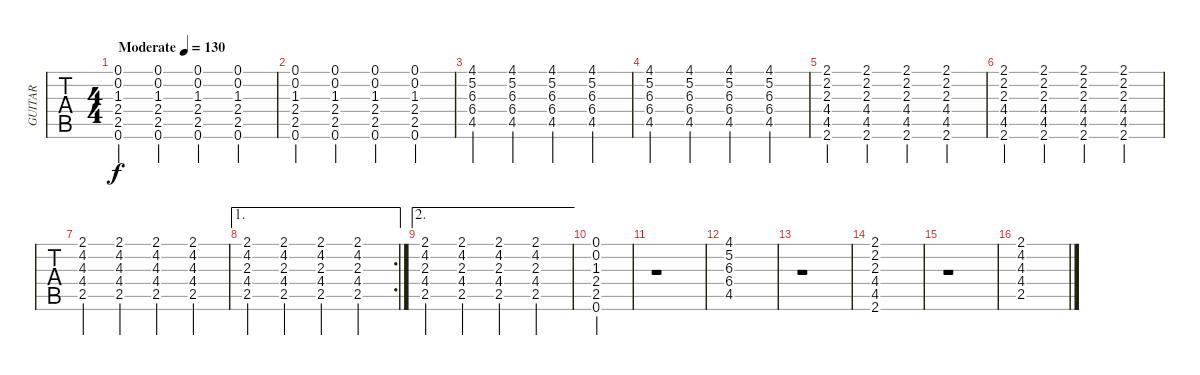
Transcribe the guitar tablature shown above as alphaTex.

\track ("GUITAR" "GUITAR") {instrument acousticguitarsteel}
\staff {tabs}
\tuning (E4 B3 G3 D3 A2 E2) {hide}
\ts (4 4)
\tempo (130 "Moderate")
\clef g2
\ks e
(0.1 0.2 1.3 2.4 2.5 0.6).4{dy f instrument acousticguitarsteel} (0.1 0.2 1.3 2.4 2.5 0.6).4 (0.1 0.2 1.3 2.4 2.5 0.6).4 (0.1 0.2 1.3 2.4 2.5 0.6).4 |
(0.1 0.2 1.3 2.4 2.5 0.6).4 (0.1 0.2 1.3 2.4 2.5 0.6).4 (0.1 0.2 1.3 2.4 2.5 0.6).4 (0.1 0.2 1.3 2.4 2.5 0.6).4 |
(4.1 5.2 6.3 6.4 4.5).4 (4.1 5.2 6.3 6.4 4.5).4 (4.1 5.2 6.3 6.4 4.5).4 (4.1 5.2 6.3 6.4 4.5).4 |
(4.1 5.2 6.3 6.4 4.5).4 (4.1 5.2 6.3 6.4 4.5).4 (4.1 5.2 6.3 6.4 4.5).4 (4.1 5.2 6.3 6.4 4.5).4 |
(2.1 2.2 2.3 4.4 4.5 2.6).4 (2.1 2.2 2.3 4.4 4.5 2.6).4 (2.1 2.2 2.3 4.4 4.5 2.6).4 (2.1 2.2 2.3 4.4 4.5 2.6).4 |
(2.1 2.2 2.3 4.4 4.5 2.6).4 (2.1 2.2 2.3 4.4 4.5 2.6).4 (2.1 2.2 2.3 4.4 4.5 2.6).4 (2.1 2.2 2.3 4.4 4.5 2.6).4 |
(2.1 4.2 4.3 4.4 2.5).4 (2.1 4.2 4.3 4.4 2.5).4 (2.1 4.2 4.3 4.4 2.5).4 (2.1 4.2 4.3 4.4 2.5).4 |
\ae 1
\rc 2
(2.1 4.2 2.3 4.4 2.5).4 (2.1 4.2 2.3 4.4 2.5).4 (2.1 4.2 2.3 4.4 2.5).4 (2.1 4.2 2.3 4.4 2.5).4 |
\ae 2
(2.1 4.2 2.3 4.4 2.5).4 (2.1 4.2 2.3 4.4 2.5).4 (2.1 4.2 2.3 4.4 2.5).4 (2.1 4.2 2.3 4.4 2.5).4 |
(0.1 0.2 1.3 2.4 2.5 0.6).4 |
r.1 |
(4.1 5.2 6.3 6.4 4.5).1 |
r.1 |
(2.1 2.2 2.3 4.4 4.5 2.6).1 |
r.1 |
(2.1 4.2 4.3 4.4 2.5).1
